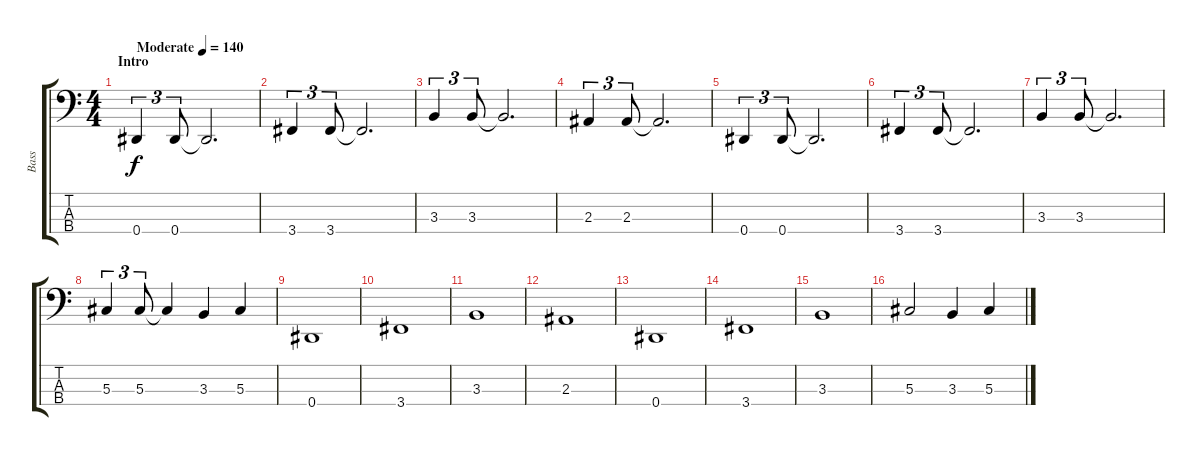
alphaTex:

\track ("Bass" "Bass") {instrument electricbassfinger}
\staff {score tabs}
\tuning (Gb2 Db2 Ab1 Eb1) {hide}
\ts (4 4)
\section ("" "Intro")
\tempo (140 "Moderate")
\clef f4
\ks c
0.4.4{tu (3 2) dy f instrument electricbassfinger} 0.4.8{tu (3 2)} 0.4{t}.2{d} |
3.4.4{tu (3 2)} 3.4.8{tu (3 2)} 3.4{t}.2{d} |
3.3.4{tu (3 2)} 3.3.8{tu (3 2)} 3.3{t}.2{d} |
2.3.4{tu (3 2)} 2.3.8{tu (3 2)} 2.3{t}.2{d} |
0.4.4{tu (3 2)} 0.4.8{tu (3 2)} 0.4{t}.2{d} |
3.4.4{tu (3 2)} 3.4.8{tu (3 2)} 3.4{t}.2{d} |
3.3.4{tu (3 2)} 3.3.8{tu (3 2)} 3.3{t}.2{d} |
5.3.4{tu (3 2)} 5.3.8{tu (3 2)} 5.3{t}.4 3.3.4 5.3.4 |
0.4.1 |
3.4.1 |
3.3.1 |
2.3.1 |
0.4.1 |
3.4.1 |
3.3.1 |
5.3.2 3.3.4 5.3.4
